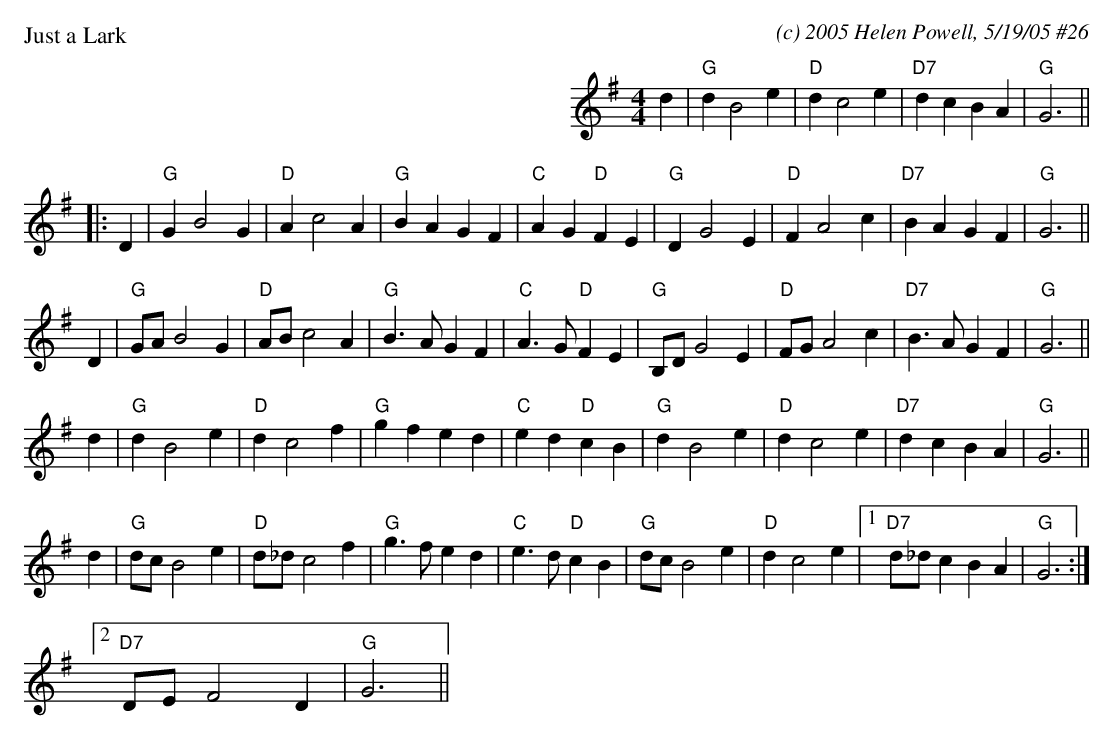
X:1
P: Just a Lark
C:(c) 2005 Helen Powell, 5/19/05 #26
L:1/4
M:4/4
K:G
d \
| "G"d B2e | "D"d c2e | "D7" d cBA | "G"G3 ||
|: D \
| "G"G B2G | "D"A c2A | "G"B AGF | "C"A G "D"FE \
| "G"D G2E | "D"F A2c | "D7" B AGF | "G"G3 ||
D \
| "G"G/2A/2B2G | "D"A/2B/2 c2A | "G"B>AGF | "C"A>G "D"FE \
| "G"B,/2D/2G2E | "D"F/2G/2A2c | "D7" B>A GF | "G"G3 ||
d \
| "G"d B2e | "D"d c2f | "G"g fed | "C"e d "D"cB \
| "G"d B2e | "D"d c2e | "D7" d cBA | "G"G3 ||
 d \
| "G"d/2c/2B2e | "D"d/_d/c2f | "G"g>fed | "C"e>d "D"cB \
| "G"d/2c/2 B2e | "D"d c2e |[1 "D7"d/_d/cBA | "G"G3 :|
[2 "D7"D/2E/2 F2D | "G"G3 ||
